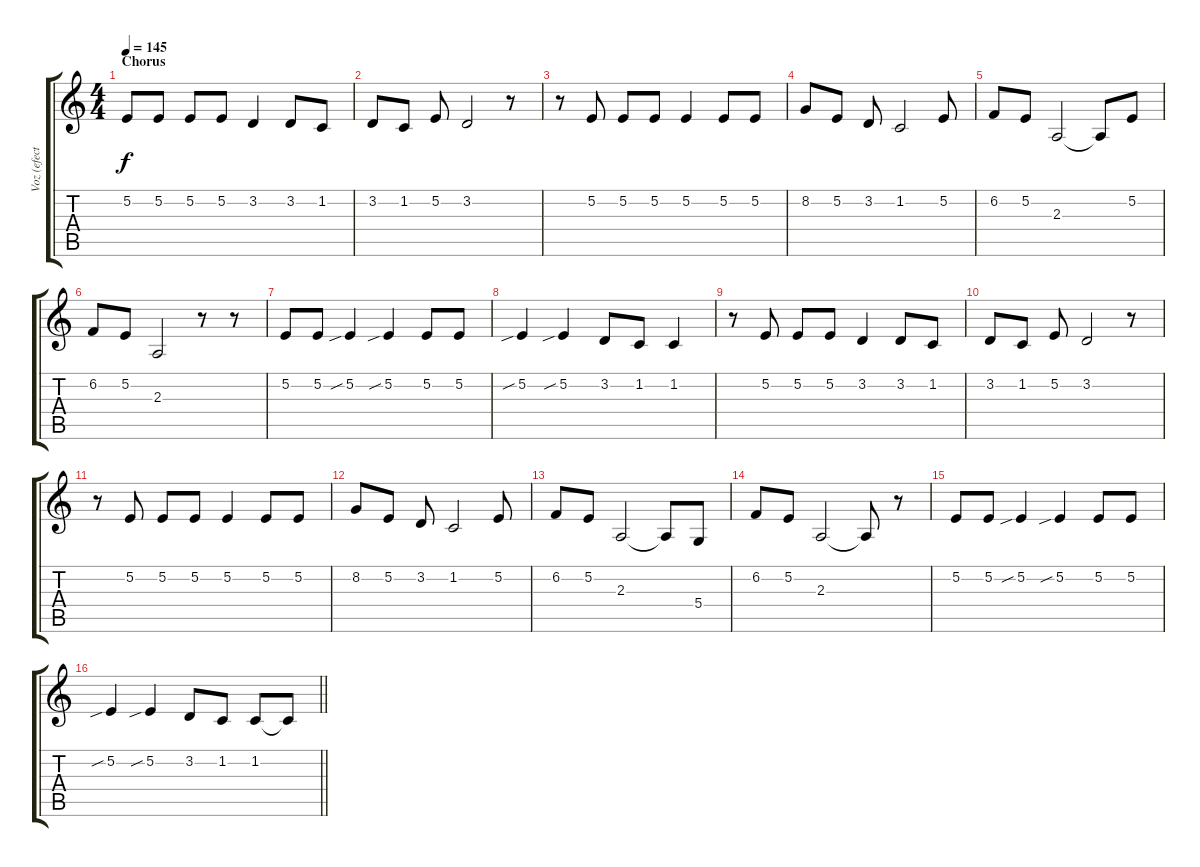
\track ("Voz (efecto)" "Voz (efect") {instrument fx7echoes}
\staff {score tabs}
\tuning (E4 B3 G3 D3 A2 E2) {hide}
\ts (4 4)
\section ("" "Chorus")
\tempo 145
\clef g2
\ks c
5.2.8{dy f} 5.2.8 5.2.8 5.2.8 3.2.4 3.2.8 1.2.8 |
3.2.8 1.2.8 5.2.8 3.2.2 r.8 |
r.8 5.2.8 5.2.8 5.2.8 5.2.4 5.2.8 5.2.8 |
8.2.8 5.2.8 3.2.8 1.2.2 5.2.8 |
6.2.8 5.2.8 2.3.2 2.3{t}.8 5.2.8 |
6.2.8 5.2.8 2.3.2 r.8 r.8 |
5.2.8 5.2.8 5.2{sib}.4 5.2{sib}.4 5.2.8 5.2.8 |
5.2{sib}.4 5.2{sib}.4 3.2.8 1.2.8 1.2.4 |
r.8 5.2.8 5.2.8 5.2.8 3.2.4 3.2.8 1.2.8 |
3.2.8 1.2.8 5.2.8 3.2.2 r.8 |
r.8 5.2.8 5.2.8 5.2.8 5.2.4 5.2.8 5.2.8 |
8.2.8 5.2.8 3.2.8 1.2.2 5.2.8 |
6.2.8 5.2.8 2.3.2 2.3{t}.8 5.4.8 |
6.2.8 5.2.8 2.3.2 2.3{t}.8 r.8 |
5.2.8 5.2.8 5.2{sib}.4 5.2{sib}.4 5.2.8 5.2.8 |
\barLineRight lightlight
5.2{sib}.4 5.2{sib}.4 3.2.8 1.2.8 1.2.8 1.2{t}.8
